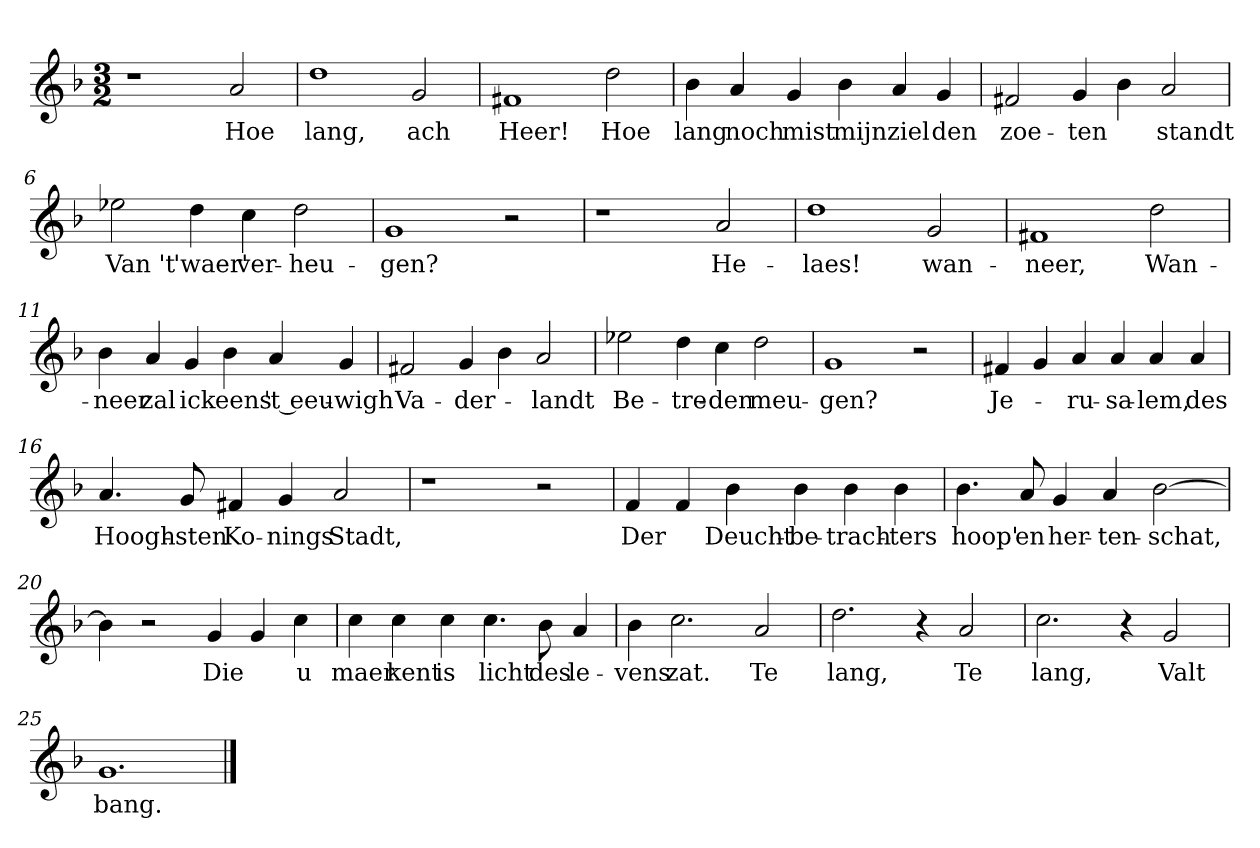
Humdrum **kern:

**kern	**text
*part1	*part1
*staff1	*staff1
*clefG2	*
*k[b-]	*
*G:dor	*
*M3/2	*
*MM120	*
=1	=1
1r	.
2a	Hoe
=2	=2
1dd	lang,
2g	ach
=3	=3
1f#X	Heer!
2dd	Hoe
=4	=4
4b-	lang
4a	noch
4g	mist
4b-	mijn
4a	ziel
4g	den
=5	=5
2f#X	zoe-
4g	-ten
4b-	.
2a	standt
=6	=6
2ee-X	Van 't
4dd	'waer'
4cc	ver-
2dd	-heu-
=7	=7
1g	-gen?
2r	.
=8	=8
1r	.
2a	He-
=9	=9
1dd	-laes!
2g	wan-
=10	=10
1f#X	-neer,
2dd	Wan-
=11	=11
4b-	-neer
4a	zal
4g	ick
4b-	eens
4a	't eeu-
4g	-wigh
=12	=12
2f#X	Va-
4g	-der-
4b-	.
2a	-landt
=13	=13
2ee-X	Be-
4dd	-tre-
4cc	-den
2dd	meu-
=14	=14
1g	-gen?
2r	.
=15	=15
4f#X	Je-
4g	.
4a	-ru-
4a	-sa-
4a	-lem,
4a	des
=16	=16
4.a	Hoogh-
8g	-sten
4f#X	Ko-
4g	-nings
2a	Stadt,
=17	=17
1r	.
2r	.
=18	=18
4f	Der
4f	.
4b-	Deucht-
4b-	-be-
4b-	-trach-
4b-	-ters
=19	=19
4.b-	hoop'
8a	en
4g	her-
4a	-ten-
[2b-	-schat,
=20	=20
4b-]	.
2r	.
4g	Die
4g	.
4cc	u
=21	=21
4cc	maer
4cc	kent
4cc	is
4.cc	licht
8b-	des
4a	le-
=22	=22
4b-	-vens
2.cc	zat.
2a	Te
=23	=23
2.dd	lang,
4r	.
2a	Te
=24	=24
2.cc	lang,
4r	.
2g	Valt
=25	=25
1.g	bang.
==	==
*-	*-
